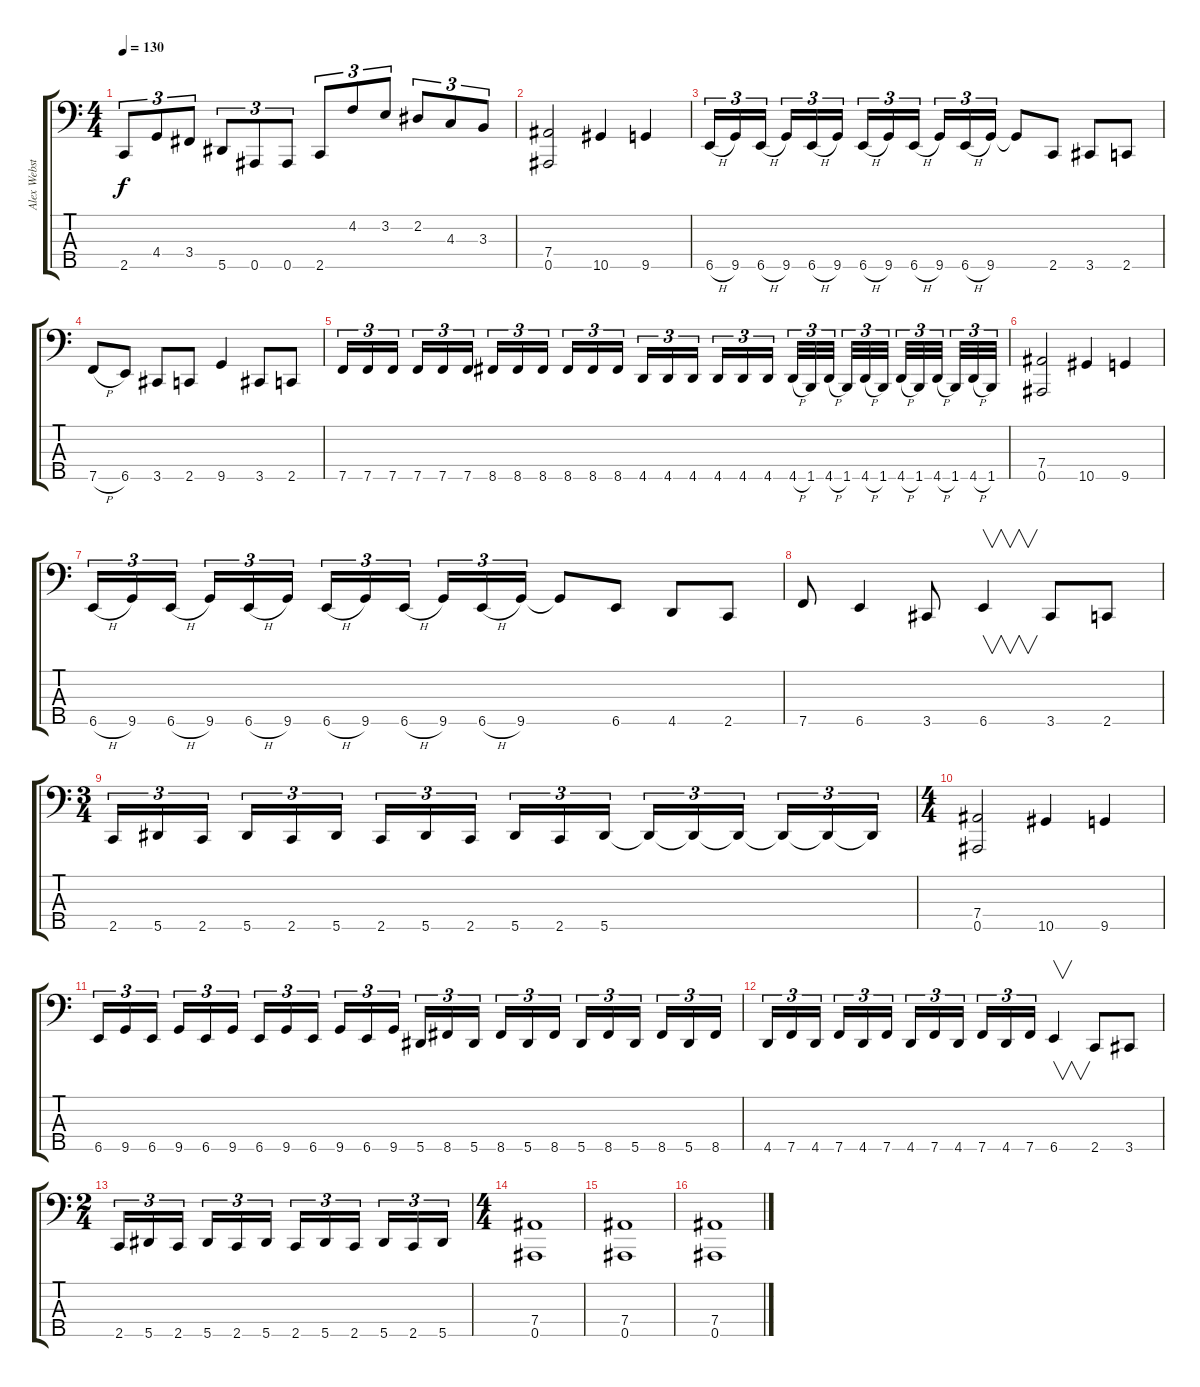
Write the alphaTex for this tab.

\track ("Alex Webster" "Alex Webst") {instrument electricbassfinger}
\staff {score tabs}
\tuning (Gb2 Db2 Ab1 Eb1 Bb0) {hide}
\ts (4 4)
\tempo 130
\clef f4
\ks c
2.5.8{tu (3 2) dy f} 4.4.8{tu (3 2)} 3.4.8{tu (3 2)} 5.5.8{tu (3 2)} 0.5.8{tu (3 2)} 0.5.8{tu (3 2)} 2.5.8{tu (3 2)} 4.2.8{tu (3 2)} 3.2.8{tu (3 2)} 2.2.8{tu (3 2)} 4.3.8{tu (3 2)} 3.3.8{tu (3 2)} |
(7.4 0.5).2 10.5.4 9.5.4 |
6.5{h}.16{tu (3 2)} 9.5.16{tu (3 2)} 6.5{h}.16{tu (3 2)} 9.5.16{tu (3 2)} 6.5{h}.16{tu (3 2)} 9.5.16{tu (3 2)} 6.5{h}.16{tu (3 2)} 9.5.16{tu (3 2)} 6.5{h}.16{tu (3 2)} 9.5.16{tu (3 2)} 6.5{h}.16{tu (3 2)} 9.5.16{tu (3 2)} 9.5{t}.8 2.5.8 3.5.8 2.5.8 |
7.5{h}.8 6.5.8 3.5.8 2.5.8 9.5.4 3.5.8 2.5.8 |
7.5.16{tu (3 2)} 7.5.16{tu (3 2)} 7.5.16{tu (3 2)} 7.5.16{tu (3 2)} 7.5.16{tu (3 2)} 7.5.16{tu (3 2)} 8.5.16{tu (3 2)} 8.5.16{tu (3 2)} 8.5.16{tu (3 2)} 8.5.16{tu (3 2)} 8.5.16{tu (3 2)} 8.5.16{tu (3 2)} 4.5.16{tu (3 2)} 4.5.16{tu (3 2)} 4.5.16{tu (3 2)} 4.5.16{tu (3 2)} 4.5.16{tu (3 2)} 4.5.16{tu (3 2)} 4.5{h}.32{tu (3 2)} 1.5.32{tu (3 2)} 4.5{h}.32{tu (3 2)} 1.5.32{tu (3 2)} 4.5{h}.32{tu (3 2)} 1.5.32{tu (3 2)} 4.5{h}.32{tu (3 2)} 1.5.32{tu (3 2)} 4.5{h}.32{tu (3 2)} 1.5.32{tu (3 2)} 4.5{h}.32{tu (3 2)} 1.5.32{tu (3 2)} |
(7.4 0.5).2 10.5.4 9.5.4 |
6.5{h}.16{tu (3 2)} 9.5.16{tu (3 2)} 6.5{h}.16{tu (3 2)} 9.5.16{tu (3 2)} 6.5{h}.16{tu (3 2)} 9.5.16{tu (3 2)} 6.5{h}.16{tu (3 2)} 9.5.16{tu (3 2)} 6.5{h}.16{tu (3 2)} 9.5.16{tu (3 2)} 6.5{h}.16{tu (3 2)} 9.5.16{tu (3 2)} 9.5{t}.8 6.5.8 4.5.8 2.5.8 |
7.5.8 6.5.4 3.5.8 6.5.4{v} 3.5.8 2.5.8 |
\ts (3 4)
2.5.16{tu (3 2)} 5.5.16{tu (3 2)} 2.5.16{tu (3 2)} 5.5.16{tu (3 2)} 2.5.16{tu (3 2)} 5.5.16{tu (3 2)} 2.5.16{tu (3 2)} 5.5.16{tu (3 2)} 2.5.16{tu (3 2)} 5.5.16{tu (3 2)} 2.5.16{tu (3 2)} 5.5.16{tu (3 2)} 5.5{t}.16{tu (3 2)} 5.5{t}.16{tu (3 2)} 5.5{t}.16{tu (3 2)} 5.5{t}.16{tu (3 2)} 5.5{t}.16{tu (3 2)} 5.5{t}.16{tu (3 2)} |
\ts (4 4)
(7.4 0.5).2 10.5.4 9.5.4 |
6.5.16{tu (3 2)} 9.5.16{tu (3 2)} 6.5.16{tu (3 2)} 9.5.16{tu (3 2)} 6.5.16{tu (3 2)} 9.5.16{tu (3 2)} 6.5.16{tu (3 2)} 9.5.16{tu (3 2)} 6.5.16{tu (3 2)} 9.5.16{tu (3 2)} 6.5.16{tu (3 2)} 9.5.16{tu (3 2)} 5.5.16{tu (3 2)} 8.5.16{tu (3 2)} 5.5.16{tu (3 2)} 8.5.16{tu (3 2)} 5.5.16{tu (3 2)} 8.5.16{tu (3 2)} 5.5.16{tu (3 2)} 8.5.16{tu (3 2)} 5.5.16{tu (3 2)} 8.5.16{tu (3 2)} 5.5.16{tu (3 2)} 8.5.16{tu (3 2)} |
4.5.16{tu (3 2)} 7.5.16{tu (3 2)} 4.5.16{tu (3 2)} 7.5.16{tu (3 2)} 4.5.16{tu (3 2)} 7.5.16{tu (3 2)} 4.5.16{tu (3 2)} 7.5.16{tu (3 2)} 4.5.16{tu (3 2)} 7.5.16{tu (3 2)} 4.5.16{tu (3 2)} 7.5.16{tu (3 2)} 6.5.4{v} 2.5.8 3.5.8 |
\ts (2 4)
2.5.16{tu (3 2)} 5.5.16{tu (3 2)} 2.5.16{tu (3 2)} 5.5.16{tu (3 2)} 2.5.16{tu (3 2)} 5.5.16{tu (3 2)} 2.5.16{tu (3 2)} 5.5.16{tu (3 2)} 2.5.16{tu (3 2)} 5.5.16{tu (3 2)} 2.5.16{tu (3 2)} 5.5.16{tu (3 2)} |
\ts (4 4)
(7.4 0.5).1 |
(7.4 0.5).1 |
(7.4 0.5).1
